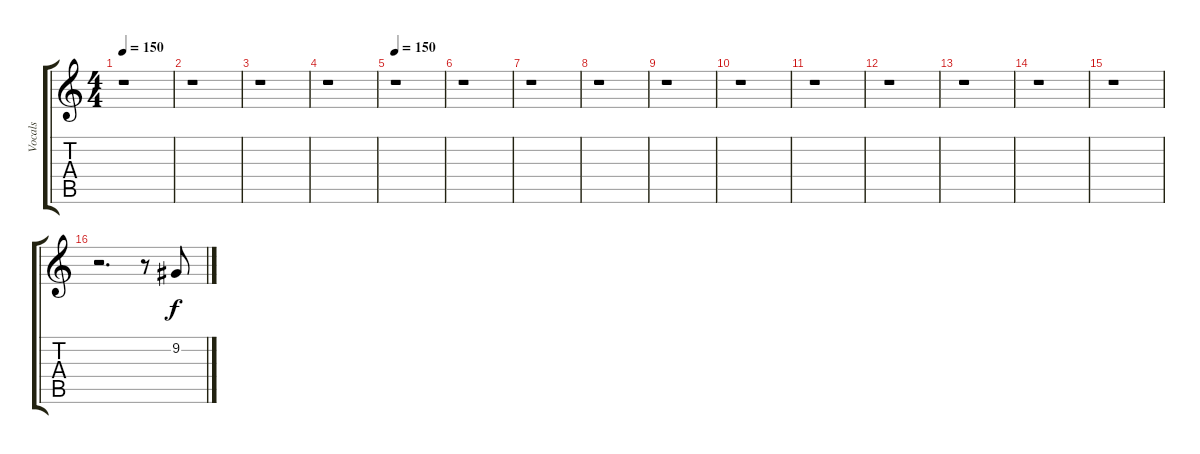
\track ("Vocals" "Vocals") {instrument lead3calliope}
\staff {score tabs}
\tuning (E4 B3 G3 D3 A2 E2) {hide}
\ts (4 4)
\tempo 150
\clef g2
\ks c
r.1{dy f} |
r.1 |
r.1 |
r.1 |
\tempo 150
r.1 |
r.1 |
r.1 |
r.1 |
r.1 |
r.1 |
r.1 |
r.1 |
r.1 |
r.1 |
r.1 |
r.2{d} r.8 9.2.8
